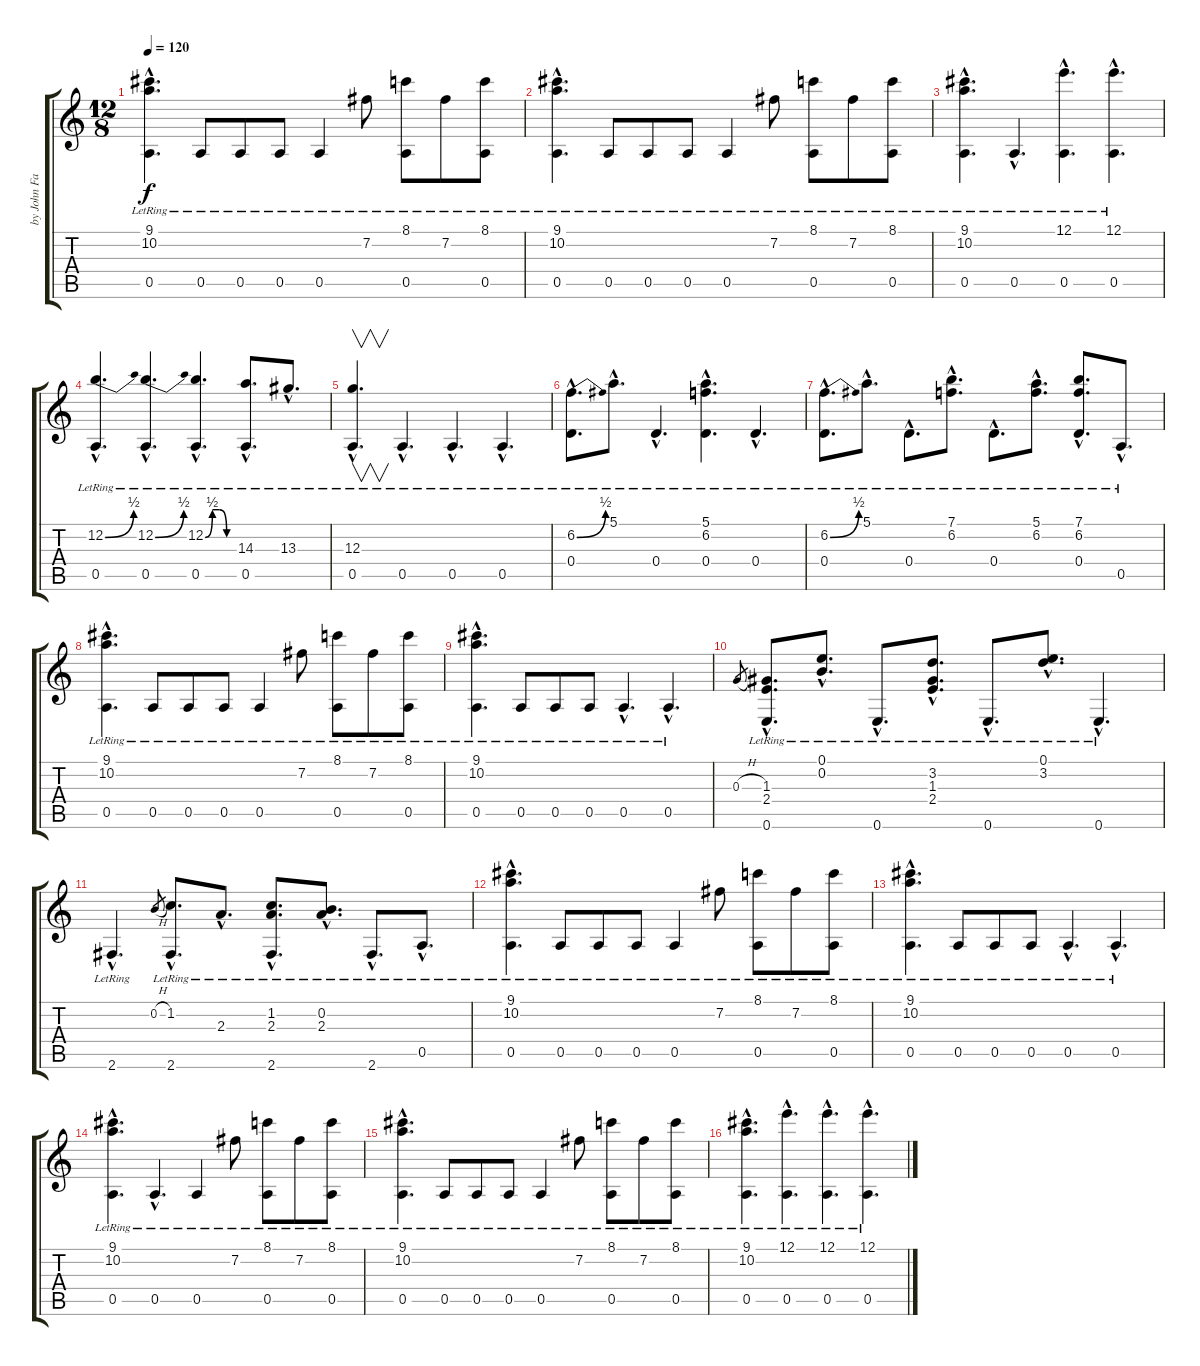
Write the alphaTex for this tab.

\track ("by John Fahey" "by John Fa") {instrument acousticguitarsteel}
\staff {score tabs}
\tuning (E4 B3 G3 D3 A2 E2) {hide}
\ts (12 8)
\tempo 120
\clef g2
\ks c
(9.1{hac lr} 10.2{hac lr} 0.5{hac lr}).4{d dy f instrument acousticguitarsteel} 0.5{lr}.8 0.5{lr}.8 0.5{lr}.8 0.5{lr}.4 7.2{lr}.8 (8.1{lr} 0.5{lr}).8 7.2{lr}.8 (8.1{lr} 0.5{lr}).8 |
(9.1{hac lr} 10.2{hac lr} 0.5{hac lr}).4{d} 0.5{lr}.8 0.5{lr}.8 0.5{lr}.8 0.5{lr}.4 7.2{lr}.8 (8.1{lr} 0.5{lr}).8 7.2{lr}.8 (8.1{lr} 0.5{lr}).8 |
(9.1{hac lr} 10.2{hac lr} 0.5{hac lr}).4{d} 0.5{hac lr}.4{d} (12.1{hac lr} 0.5{hac lr}).4{d} (12.1{hac lr} 0.5{hac lr}).4{d} |
(12.2{be (bend 0 0 60 2) hac} 0.5{hac lr}).4{d} (12.2{be (bend 0 0 60 2) hac} 0.5{hac lr}).4{d} (12.2{be (custom 0 0 15 2 30 2 45 0 60 0) hac} 0.5{hac lr}).4{d} (14.3{hac lr} 0.5{hac lr}).8{d} 13.3{hac lr}.8{d} |
(12.3{hac lr} 0.5{hac lr}).4{v d} 0.5{hac lr}.4{d} 0.5{hac lr}.4{d} 0.5{hac lr}.4{d} |
(6.2{be (bend 0 0 60 2) hac} 0.4{hac lr}).8{d} 5.1{hac lr}.8{d} 0.4{hac lr}.4{d} (5.1{hac lr} 6.2{hac lr} 0.4{hac lr}).4{d} 0.4{hac lr}.4{d} |
(6.2{be (bend 0 0 60 2) hac} 0.4{hac lr}).8{d} 5.1{hac lr}.8{d} 0.4{hac lr}.8{d} (7.1{hac lr} 6.2{hac lr}).8{d} 0.4{hac lr}.8{d} (5.1{hac lr} 6.2{hac lr}).8{d} (7.1{hac lr} 6.2{hac lr} 0.4{hac lr}).8{d} 0.5{hac lr}.8{d} |
(9.1{hac lr} 10.2{hac lr} 0.5{hac}).4{d} 0.5{lr}.8 0.5{lr}.8 0.5{lr}.8 0.5{lr}.4 7.2{lr}.8 (8.1{lr} 0.5{lr}).8 7.2{lr}.8 (8.1{lr} 0.5{lr}).8 |
(9.1{hac lr} 10.2{hac lr} 0.5{hac lr}).4{d} 0.5{lr}.8 0.5{lr}.8 0.5{lr}.8 0.5{hac lr}.4{d} 0.5{hac lr}.4{d} |
0.3{h}.8{gr} (1.3{hac} 2.4{hac lr} 0.6{hac lr}).8{d} (0.1{hac lr} 0.2{hac lr}).8{d} 0.6{hac lr}.8{d} (3.2{hac lr} 1.3{hac lr} 2.4{hac lr}).8{d} 0.6{hac lr}.8{d} (0.1{hac lr} 3.2{hac lr}).8{d} 0.6{hac lr}.4{d} |
2.6{hac lr}.4{d} 0.2{h}.8{gr} (1.2{hac} 2.6{hac lr}).8{d} 2.3{hac lr}.8{d} (1.2{hac lr} 2.3{hac lr} 2.6{hac lr}).8{d} (0.2{hac lr} 2.3{hac lr}).8{d} 2.6{hac lr}.8{d} 0.5{hac lr}.8{d} |
(9.1{hac lr} 10.2{hac lr} 0.5{hac lr}).4{d} 0.5{lr}.8 0.5{lr}.8 0.5{lr}.8 0.5{lr}.4 7.2{lr}.8 (8.1{lr} 0.5{lr}).8 7.2{lr}.8 (8.1{lr} 0.5{lr}).8 |
(9.1{hac lr} 10.2{hac lr} 0.5{hac lr}).4{d} 0.5{lr}.8 0.5{lr}.8 0.5{lr}.8 0.5{hac lr}.4{d} 0.5{hac lr}.4{d} |
(9.1{hac lr} 10.2{hac lr} 0.5{hac lr}).4{d} 0.5{hac lr}.4{d} 0.5{lr}.4 7.2{lr}.8 (8.1{lr} 0.5{lr}).8 7.2{lr}.8 (8.1{lr} 0.5{lr}).8 |
(9.1{hac lr} 10.2{hac lr} 0.5{hac lr}).4{d} 0.5{lr}.8 0.5{lr}.8 0.5{lr}.8 0.5{lr}.4 7.2{lr}.8 (8.1{lr} 0.5{lr}).8 7.2{lr}.8 (8.1{lr} 0.5{lr}).8 |
(9.1{hac lr} 10.2{hac lr} 0.5{hac lr}).4{d} (12.1{hac lr} 0.5{hac lr}).4{d} (12.1{hac lr} 0.5{hac lr}).4{d} (12.1{hac lr} 0.5{hac lr}).4{d}
